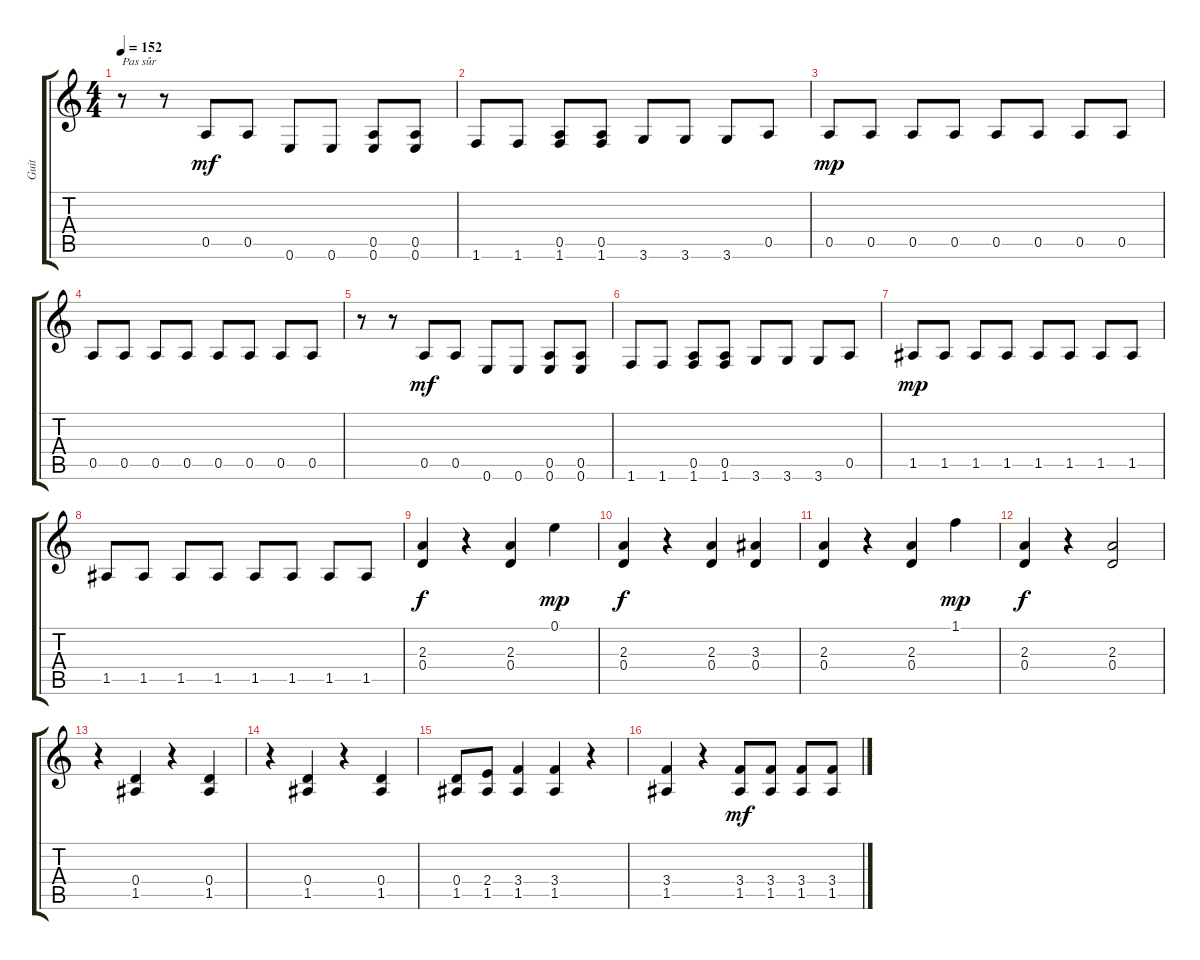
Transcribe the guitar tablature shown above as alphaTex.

\track ("Guit" "Guit") {instrument overdrivenguitar}
\staff {score tabs}
\tuning (E4 B3 G3 D3 A2 E2) {hide}
\ts (4 4)
\tempo 152
\clef g2
\ks c
r.8{txt "Pas sûr" dy mf} r.8 0.5.8 0.5.8 0.6.8 0.6.8 (0.5 0.6).8 (0.5 0.6).8 |
1.6.8 1.6.8 (0.5 1.6).8 (0.5 1.6).8 3.6.8 3.6.8 3.6.8 0.5.8 |
0.5.8{dy mp} 0.5.8 0.5.8 0.5.8 0.5.8 0.5.8 0.5.8 0.5.8 |
0.5.8 0.5.8 0.5.8 0.5.8 0.5.8 0.5.8 0.5.8 0.5.8 |
r.8 r.8 0.5.8{dy mf} 0.5.8 0.6.8 0.6.8 (0.5 0.6).8 (0.5 0.6).8 |
1.6.8 1.6.8 (0.5 1.6).8 (0.5 1.6).8 3.6.8 3.6.8 3.6.8 0.5.8 |
1.5.8{dy mp} 1.5.8 1.5.8 1.5.8 1.5.8 1.5.8 1.5.8 1.5.8 |
1.5.8 1.5.8 1.5.8 1.5.8 1.5.8 1.5.8 1.5.8 1.5.8 |
(2.3 0.4).4{dy f} r.4 (2.3 0.4).4 0.1.4{dy mp} |
(2.3 0.4).4{dy f} r.4 (2.3 0.4).4 (3.3 0.4).4 |
(2.3 0.4).4 r.4 (2.3 0.4).4 1.1.4{dy mp} |
(2.3 0.4).4{dy f} r.4 (2.3 0.4).2 |
r.4 (0.4 1.5).4 r.4 (0.4 1.5).4 |
r.4 (0.4 1.5).4 r.4 (0.4 1.5).4 |
(0.4 1.5).8 (2.4 1.5).8 (3.4 1.5).4 (3.4 1.5).4 r.4 |
(3.4 1.5).4 r.4 (3.4 1.5).8{dy mf} (3.4 1.5).8 (3.4 1.5).8 (3.4 1.5).8
